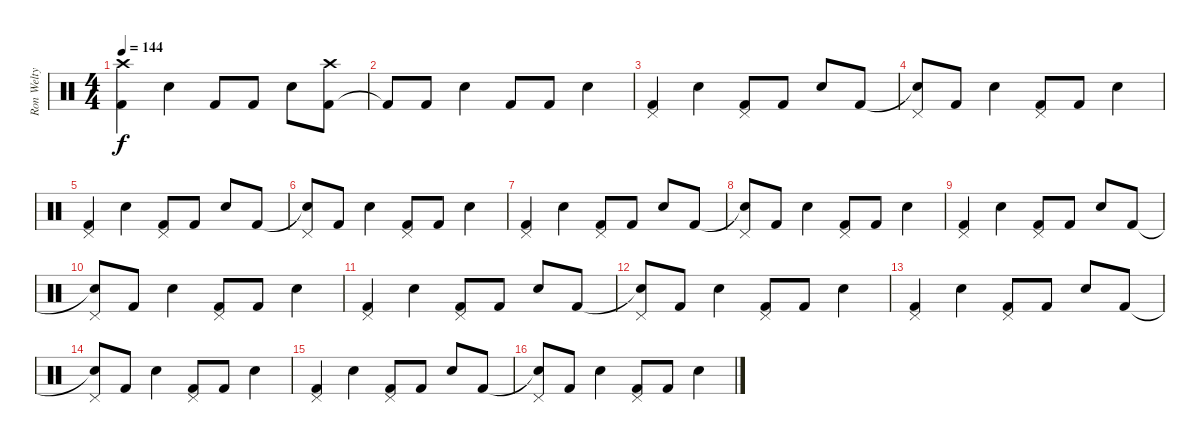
\track ("Ron Welty" "Ron Welty") {instrument percussion}
\staff {score}
\articulation defaults
\ts (4 4)
\tempo 144
\clef neutral
\ks c
("Kick (hit) 2" "Crash high (hit)").4{dy f} "Snare (hit) 2".4 "Kick (hit) 2".8 "Kick (hit) 2".8 "Snare (hit) 2".8 ("Kick (hit) 2" "Crash high (hit)").8 |
"Kick (hit) 2"{t}.8 "Kick (hit) 2".8 "Snare (hit) 2".4 "Kick (hit) 2".8 "Kick (hit) 2".8 "Snare (hit) 2".4 |
("Kick (hit) 2" "Pedal Hi-Hat (hit)").4 "Snare (hit) 2".4 ("Kick (hit) 2" "Pedal Hi-Hat (hit)").8 "Kick (hit) 2".8 "Snare (hit) 2".8 "Kick (hit) 2".8 |
("Snare (hit)"{t} "Pedal Hi-Hat (hit)").8 "Kick (hit) 2".8 "Snare (hit) 2".4 ("Kick (hit) 2" "Pedal Hi-Hat (hit)").8 "Kick (hit) 2".8 "Snare (hit) 2".4 |
("Kick (hit) 2" "Pedal Hi-Hat (hit)").4 "Snare (hit) 2".4 ("Kick (hit) 2" "Pedal Hi-Hat (hit)").8 "Kick (hit) 2".8 "Snare (hit) 2".8 "Kick (hit) 2".8 |
("Snare (hit)"{t} "Pedal Hi-Hat (hit)").8 "Kick (hit) 2".8 "Snare (hit) 2".4 ("Kick (hit) 2" "Pedal Hi-Hat (hit)").8 "Kick (hit) 2".8 "Snare (hit) 2".4 |
("Kick (hit) 2" "Pedal Hi-Hat (hit)").4 "Snare (hit) 2".4 ("Kick (hit) 2" "Pedal Hi-Hat (hit)").8 "Kick (hit) 2".8 "Snare (hit) 2".8 "Kick (hit) 2".8 |
("Snare (hit)"{t} "Pedal Hi-Hat (hit)").8 "Kick (hit) 2".8 "Snare (hit) 2".4 ("Kick (hit) 2" "Pedal Hi-Hat (hit)").8 "Kick (hit) 2".8 "Snare (hit) 2".4 |
("Kick (hit) 2" "Pedal Hi-Hat (hit)").4 "Snare (hit) 2".4 ("Kick (hit) 2" "Pedal Hi-Hat (hit)").8 "Kick (hit) 2".8 "Snare (hit) 2".8 "Kick (hit) 2".8 |
("Snare (hit)"{t} "Pedal Hi-Hat (hit)").8 "Kick (hit) 2".8 "Snare (hit) 2".4 ("Kick (hit) 2" "Pedal Hi-Hat (hit)").8 "Kick (hit) 2".8 "Snare (hit) 2".4 |
("Kick (hit) 2" "Pedal Hi-Hat (hit)").4 "Snare (hit) 2".4 ("Kick (hit) 2" "Pedal Hi-Hat (hit)").8 "Kick (hit) 2".8 "Snare (hit) 2".8 "Kick (hit) 2".8 |
("Snare (hit)"{t} "Pedal Hi-Hat (hit)").8 "Kick (hit) 2".8 "Snare (hit) 2".4 ("Kick (hit) 2" "Pedal Hi-Hat (hit)").8 "Kick (hit) 2".8 "Snare (hit) 2".4 |
("Kick (hit) 2" "Pedal Hi-Hat (hit)").4 "Snare (hit) 2".4 ("Kick (hit) 2" "Pedal Hi-Hat (hit)").8 "Kick (hit) 2".8 "Snare (hit) 2".8 "Kick (hit) 2".8 |
("Snare (hit)"{t} "Pedal Hi-Hat (hit)").8 "Kick (hit) 2".8 "Snare (hit) 2".4 ("Kick (hit) 2" "Pedal Hi-Hat (hit)").8 "Kick (hit) 2".8 "Snare (hit) 2".4 |
("Kick (hit) 2" "Pedal Hi-Hat (hit)").4 "Snare (hit) 2".4 ("Kick (hit) 2" "Pedal Hi-Hat (hit)").8 "Kick (hit) 2".8 "Snare (hit) 2".8 "Kick (hit) 2".8 |
("Snare (hit)"{t} "Pedal Hi-Hat (hit)").8 "Kick (hit) 2".8 "Snare (hit) 2".4 ("Kick (hit) 2" "Pedal Hi-Hat (hit)").8 "Kick (hit) 2".8 "Snare (hit) 2".4
